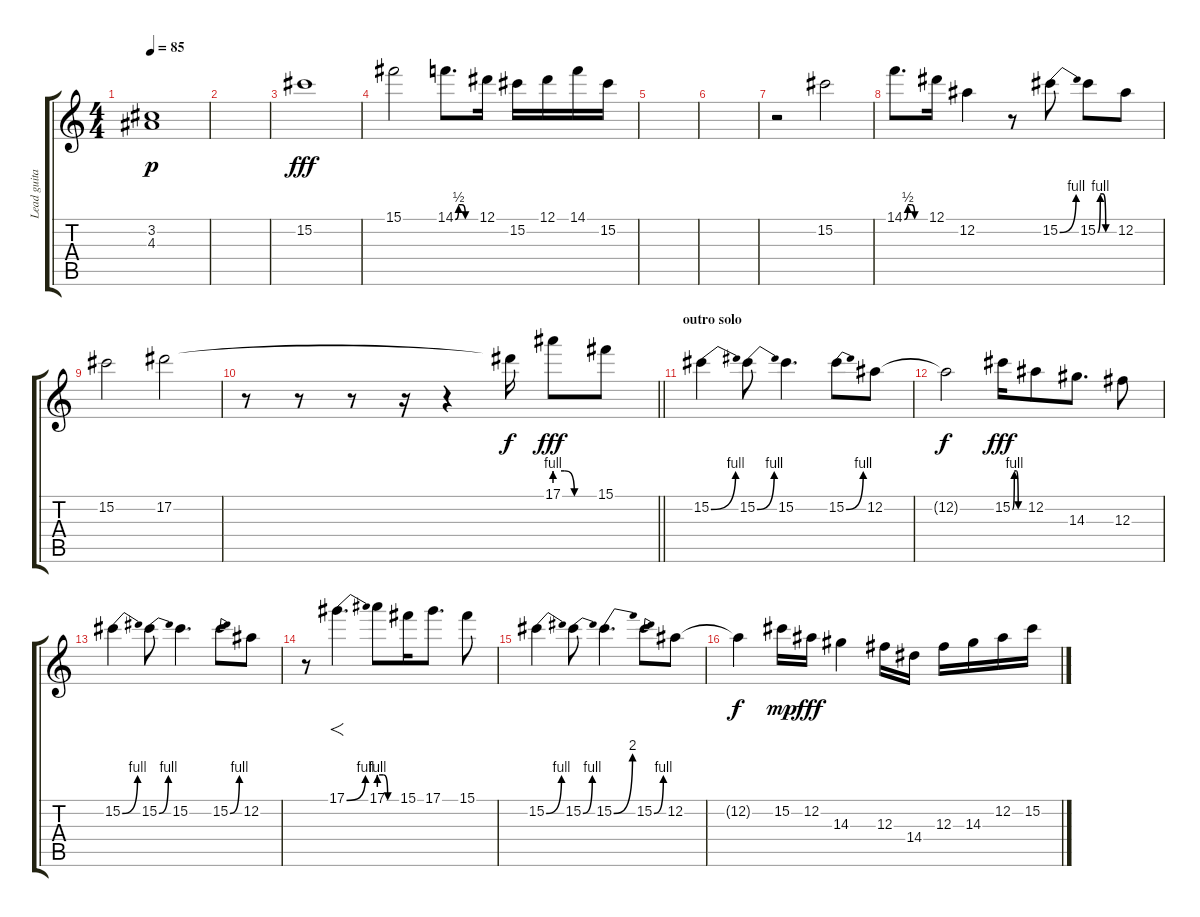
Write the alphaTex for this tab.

\track ("Lead guitar" "Lead guita") {instrument distortionguitar}
\staff {score tabs}
\tuning (Eb4 Bb3 Gb3 Db3 Ab2 Eb2) {hide}
\ts (4 4)
\tempo 85
\clef g2
\ks c
(3.2 4.3).1{dy p} |
|
15.2.1{dy fff volume 16} |
15.1.2 14.1{be (custom 0 0 10 2 20 2 30 0 60 0)}.8{d} 12.1.16 15.2.16 12.1.16 14.1.16 15.2.16 |
|
|
r.2 15.2.2 |
14.1{be (custom 0 0 10 2 20 2 30 0 60 0)}.8{d} 12.1.16 12.2.4 r.8 15.2{be (bend 0 0 60 4)}.8 15.2{be (custom 0 0 10 4 20 4 30 0 60 0)}.8 12.2.8 |
15.2.2 17.2.2 |
\barLineRight lightlight
r.8 r.8 r.8 r.16 r.4 17.2{t}.16{dy f} 17.1{be (custom 0 4 15 4 30 0 60 0)}.8{dy fff} 15.1.8 |
\section ("" "outro solo")
15.2{be (bend 0 0 60 4)}.4 15.2{be (bend 0 0 60 4)}.8 15.2.4{d} 15.2{be (bend 0 0 60 4)}.8 12.2.8 |
12.2{t}.2{dy f} 15.2{be (custom 0 0 10 4 20 4 30 0 60 0)}.16{dy fff} 12.2.8 14.3.8{d} 12.3.8 |
15.2{be (bend 0 0 60 4)}.4 15.2{be (bend 0 0 60 4)}.8 15.2.4{d} 15.2{be (bend 0 0 60 4)}.8 12.2.8 |
r.8 17.1{be (bend 0 0 60 4)}.4{f d} 17.1{be (custom 0 4 15 4 30 0 60 0)}.8 15.1.16 17.1.8{d} 15.1.8 |
15.2{be (bend 0 0 60 4)}.4 15.2{be (bend 0 0 60 4)}.8 15.2{be (bend 0 0 60 8)}.4{d} 15.2{be (bend 0 0 60 4)}.8 12.2.8 |
12.2{t}.4{dy f} 15.2.16{dy mp} 12.2.16{dy fff} 14.3.4 12.3.16 14.4.16 12.3.16 14.3.16 12.2.16 15.2.16
